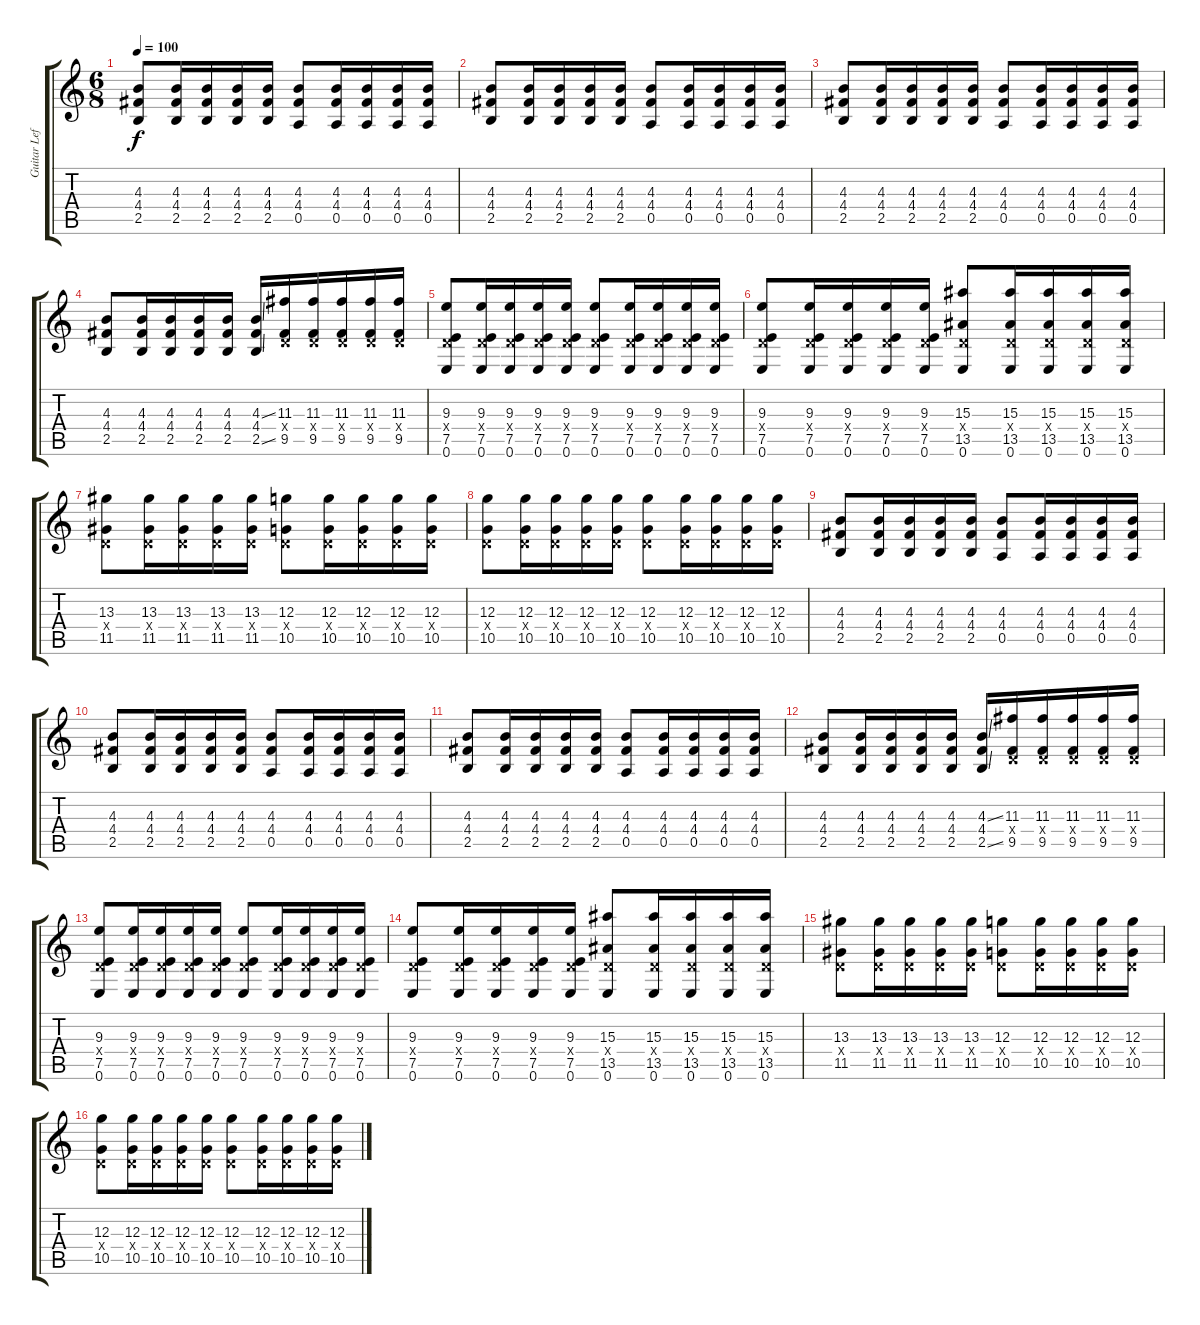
\track ("Guitar Left" "Guitar Lef") {instrument distortionguitar}
\staff {score tabs}
\tuning (E4 B3 G3 D3 A2 E2) {hide}
\ts (6 8)
\tempo 100
\clef g2
\ks c
(4.3 4.4 2.5).8{dy f} (4.3 4.4 2.5).16 (4.3 4.4 2.5).16 (4.3 4.4 2.5).16 (4.3 4.4 2.5).16 (4.3 4.4 0.5).8 (4.3 4.4 0.5).16 (4.3 4.4 0.5).16 (4.3 4.4 0.5).16 (4.3 4.4 0.5).16 |
(4.3 4.4 2.5).8 (4.3 4.4 2.5).16 (4.3 4.4 2.5).16 (4.3 4.4 2.5).16 (4.3 4.4 2.5).16 (4.3 4.4 0.5).8 (4.3 4.4 0.5).16 (4.3 4.4 0.5).16 (4.3 4.4 0.5).16 (4.3 4.4 0.5).16 |
(4.3 4.4 2.5).8 (4.3 4.4 2.5).16 (4.3 4.4 2.5).16 (4.3 4.4 2.5).16 (4.3 4.4 2.5).16 (4.3 4.4 0.5).8 (4.3 4.4 0.5).16 (4.3 4.4 0.5).16 (4.3 4.4 0.5).16 (4.3 4.4 0.5).16 |
(4.3 4.4 2.5).8 (4.3 4.4 2.5).16 (4.3 4.4 2.5).16 (4.3 4.4 2.5).16 (4.3 4.4 2.5).16 (4.3{ss} 4.4 2.5{ss}).16 (11.3 0.4{x} 9.5).16 (11.3 0.4{x} 9.5).16 (11.3 0.4{x} 9.5).16 (11.3 0.4{x} 9.5).16 (11.3 0.4{x} 9.5).16 |
(9.3 0.4{x} 7.5 0.6).8 (9.3 0.4{x} 7.5 0.6).16 (9.3 0.4{x} 7.5 0.6).16 (9.3 0.4{x} 7.5 0.6).16 (9.3 0.4{x} 7.5 0.6).16 (9.3 0.4{x} 7.5 0.6).8 (9.3 0.4{x} 7.5 0.6).16 (9.3 0.4{x} 7.5 0.6).16 (9.3 0.4{x} 7.5 0.6).16 (9.3 0.4{x} 7.5 0.6).16 |
(9.3 0.4{x} 7.5 0.6).8 (9.3 0.4{x} 7.5 0.6).16 (9.3 0.4{x} 7.5 0.6).16 (9.3 0.4{x} 7.5 0.6).16 (9.3 0.4{x} 7.5 0.6).16 (15.3 0.4{x} 13.5 0.6).8 (15.3 0.4{x} 13.5 0.6).16 (15.3 0.4{x} 13.5 0.6).16 (15.3 0.4{x} 13.5 0.6).16 (15.3 0.4{x} 13.5 0.6).16 |
(13.3 0.4{x} 11.5).8 (13.3 0.4{x} 11.5).16 (13.3 0.4{x} 11.5).16 (13.3 0.4{x} 11.5).16 (13.3 0.4{x} 11.5).16 (12.3 0.4{x} 10.5).8 (12.3 0.4{x} 10.5).16 (12.3 0.4{x} 10.5).16 (12.3 0.4{x} 10.5).16 (12.3 0.4{x} 10.5).16 |
(12.3 0.4{x} 10.5).8 (12.3 0.4{x} 10.5).16 (12.3 0.4{x} 10.5).16 (12.3 0.4{x} 10.5).16 (12.3 0.4{x} 10.5).16 (12.3 0.4{x} 10.5).8 (12.3 0.4{x} 10.5).16 (12.3 0.4{x} 10.5).16 (12.3 0.4{x} 10.5).16 (12.3 0.4{x} 10.5).16 |
(4.3 4.4 2.5).8 (4.3 4.4 2.5).16 (4.3 4.4 2.5).16 (4.3 4.4 2.5).16 (4.3 4.4 2.5).16 (4.3 4.4 0.5).8 (4.3 4.4 0.5).16 (4.3 4.4 0.5).16 (4.3 4.4 0.5).16 (4.3 4.4 0.5).16 |
(4.3 4.4 2.5).8 (4.3 4.4 2.5).16 (4.3 4.4 2.5).16 (4.3 4.4 2.5).16 (4.3 4.4 2.5).16 (4.3 4.4 0.5).8 (4.3 4.4 0.5).16 (4.3 4.4 0.5).16 (4.3 4.4 0.5).16 (4.3 4.4 0.5).16 |
(4.3 4.4 2.5).8 (4.3 4.4 2.5).16 (4.3 4.4 2.5).16 (4.3 4.4 2.5).16 (4.3 4.4 2.5).16 (4.3 4.4 0.5).8 (4.3 4.4 0.5).16 (4.3 4.4 0.5).16 (4.3 4.4 0.5).16 (4.3 4.4 0.5).16 |
(4.3 4.4 2.5).8 (4.3 4.4 2.5).16 (4.3 4.4 2.5).16 (4.3 4.4 2.5).16 (4.3 4.4 2.5).16 (4.3{ss} 4.4 2.5{ss}).16 (11.3 0.4{x} 9.5).16 (11.3 0.4{x} 9.5).16 (11.3 0.4{x} 9.5).16 (11.3 0.4{x} 9.5).16 (11.3 0.4{x} 9.5).16 |
(9.3 0.4{x} 7.5 0.6).8 (9.3 0.4{x} 7.5 0.6).16 (9.3 0.4{x} 7.5 0.6).16 (9.3 0.4{x} 7.5 0.6).16 (9.3 0.4{x} 7.5 0.6).16 (9.3 0.4{x} 7.5 0.6).8 (9.3 0.4{x} 7.5 0.6).16 (9.3 0.4{x} 7.5 0.6).16 (9.3 0.4{x} 7.5 0.6).16 (9.3 0.4{x} 7.5 0.6).16 |
(9.3 0.4{x} 7.5 0.6).8 (9.3 0.4{x} 7.5 0.6).16 (9.3 0.4{x} 7.5 0.6).16 (9.3 0.4{x} 7.5 0.6).16 (9.3 0.4{x} 7.5 0.6).16 (15.3 0.4{x} 13.5 0.6).8 (15.3 0.4{x} 13.5 0.6).16 (15.3 0.4{x} 13.5 0.6).16 (15.3 0.4{x} 13.5 0.6).16 (15.3 0.4{x} 13.5 0.6).16 |
(13.3 0.4{x} 11.5).8 (13.3 0.4{x} 11.5).16 (13.3 0.4{x} 11.5).16 (13.3 0.4{x} 11.5).16 (13.3 0.4{x} 11.5).16 (12.3 0.4{x} 10.5).8 (12.3 0.4{x} 10.5).16 (12.3 0.4{x} 10.5).16 (12.3 0.4{x} 10.5).16 (12.3 0.4{x} 10.5).16 |
(12.3 0.4{x} 10.5).8 (12.3 0.4{x} 10.5).16 (12.3 0.4{x} 10.5).16 (12.3 0.4{x} 10.5).16 (12.3 0.4{x} 10.5).16 (12.3 0.4{x} 10.5).8 (12.3 0.4{x} 10.5).16 (12.3 0.4{x} 10.5).16 (12.3 0.4{x} 10.5).16 (12.3 0.4{x} 10.5).16
